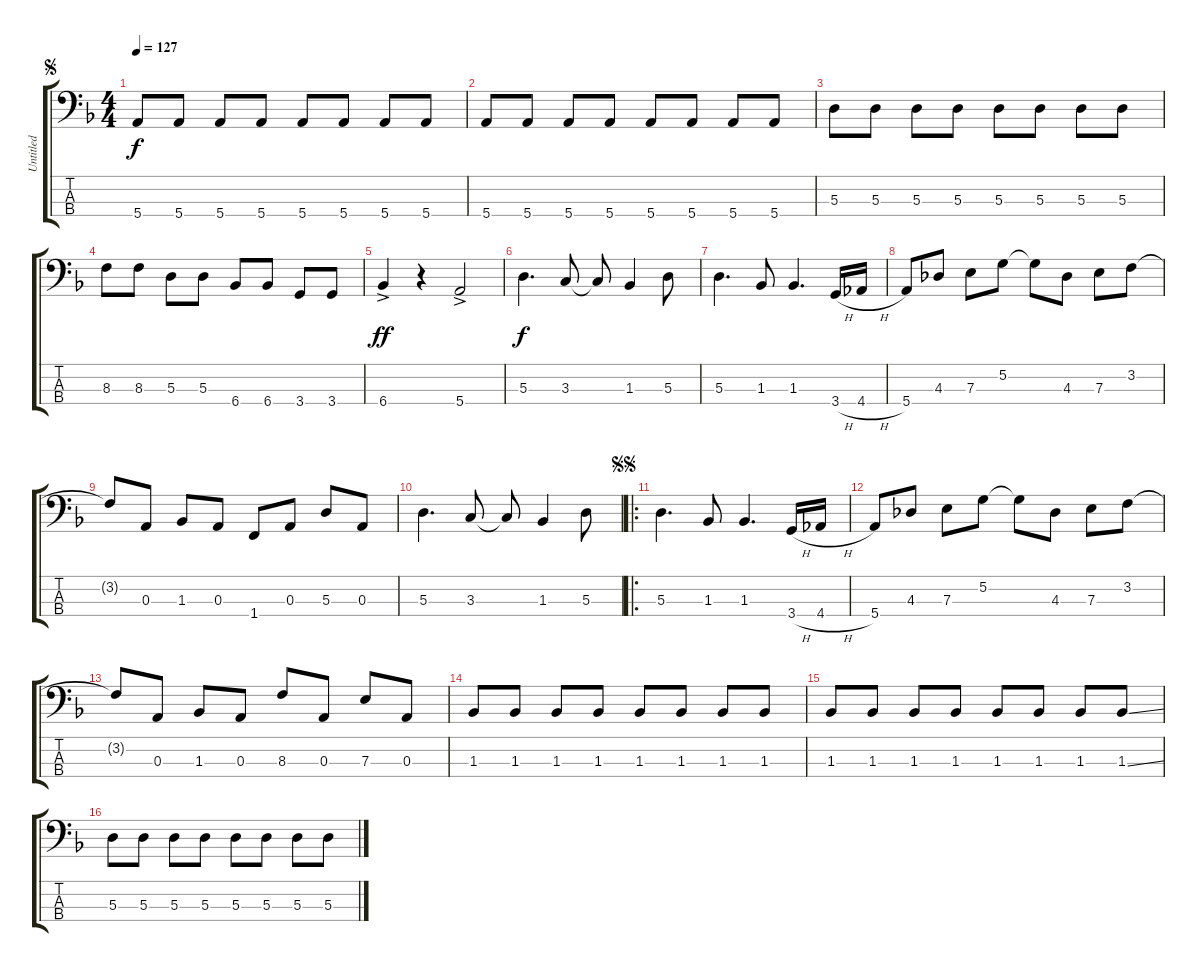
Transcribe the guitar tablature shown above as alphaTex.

\track ("Untitled" "Untitled") {instrument electricbassfinger}
\staff {score tabs}
\tuning (G2 D2 A1 E1) {hide}
\ts (4 4)
\jump segno
\tempo 127
\clef f4
\ks f
5.4.8{dy f} 5.4.8 5.4.8 5.4.8 5.4.8 5.4.8 5.4.8 5.4.8 |
5.4.8 5.4.8 5.4.8 5.4.8 5.4.8 5.4.8 5.4.8 5.4.8 |
5.3.8 5.3.8 5.3.8 5.3.8 5.3.8 5.3.8 5.3.8 5.3.8 |
8.3.8 8.3.8 5.3.8 5.3.8 6.4.8 6.4.8 3.4.8 3.4.8 |
6.4{ac}.4{dy ff} r.4 5.4{ac}.2 |
5.3.4{d dy f} 3.3.8 3.3{t}.8 1.3.4 5.3.8 |
5.3.4{d} 1.3.8 1.3.4{d} 3.4{h}.16 4.4{h}.16 |
5.4.8 4.3.8 7.3.8 5.2.8 5.2{t}.8 4.3.8 7.3.8 3.2.8 |
3.2{t}.8 0.3.8 1.3.8 0.3.8 1.4.8 0.3.8 5.3.8 0.3.8 |
5.3.4{d} 3.3.8 3.3{t}.8 1.3.4 5.3.8 |
\ro
\jump segnosegno
5.3.4{d} 1.3.8 1.3.4{d} 3.4{h}.16 4.4{h}.16 |
5.4.8 4.3.8 7.3.8 5.2.8 5.2{t}.8 4.3.8 7.3.8 3.2.8 |
3.2{t}.8 0.3.8 1.3.8 0.3.8 8.3.8 0.3.8 7.3.8 0.3.8 |
1.3.8 1.3.8 1.3.8 1.3.8 1.3.8 1.3.8 1.3.8 1.3.8 |
1.3.8 1.3.8 1.3.8 1.3.8 1.3.8 1.3.8 1.3.8 1.3{ss}.8 |
5.3.8 5.3.8 5.3.8 5.3.8 5.3.8 5.3.8 5.3.8 5.3.8
